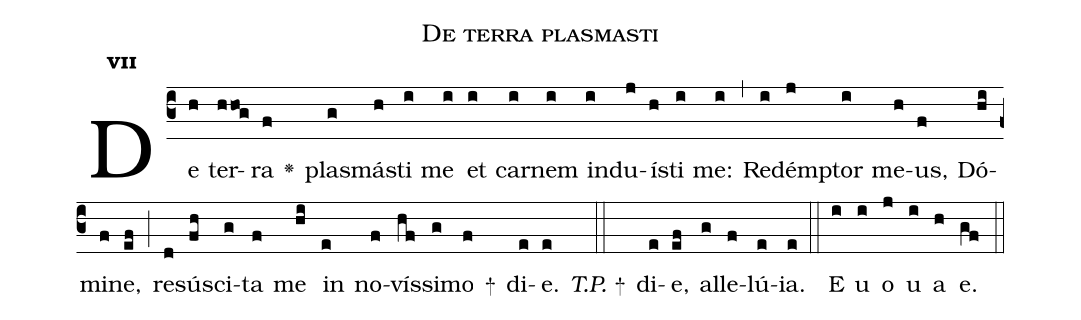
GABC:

name:De terra plasmasti;
office-part:Antiphona;
mode:7;
%%
initial-style: 1;
name: De terra plasmasti;
book: CAO 2123;
occasion: Officium Defunctorum;
office-part: Ol Ant 1;
annotation: 7a;
centering-scheme: english;
font: OFLSortsMillGoudy;
height: 11;
width: 4.5;
%%
(c3)De(h) ter(hhog)ra(f) <v>\greheightstar</v>() plas(g)má(h)sti(i) me(i) et(i) car(i)nem(i) in(i)du(j)í(h)sti(i) me:(i) (,) Red(i)ém(j)ptor(i) me(h)us,(f) Dó(hi)mi(f)ne,(ef) (;) re(d)sú(fh)sci(g)ta(f) me(hi) in(e) no(f)vís(hf)si(g)mo(f)  <v>\GreDagger</v>() di(e)e.(e)  <i>T.P.</i><v>\ \GreDagger</v>(::) di(e)e,(ef) al(g)le(f)lú(e)ia.(e) (::) E(i) u(i) o(j) u(i) a(h) e.(gf) (::)
